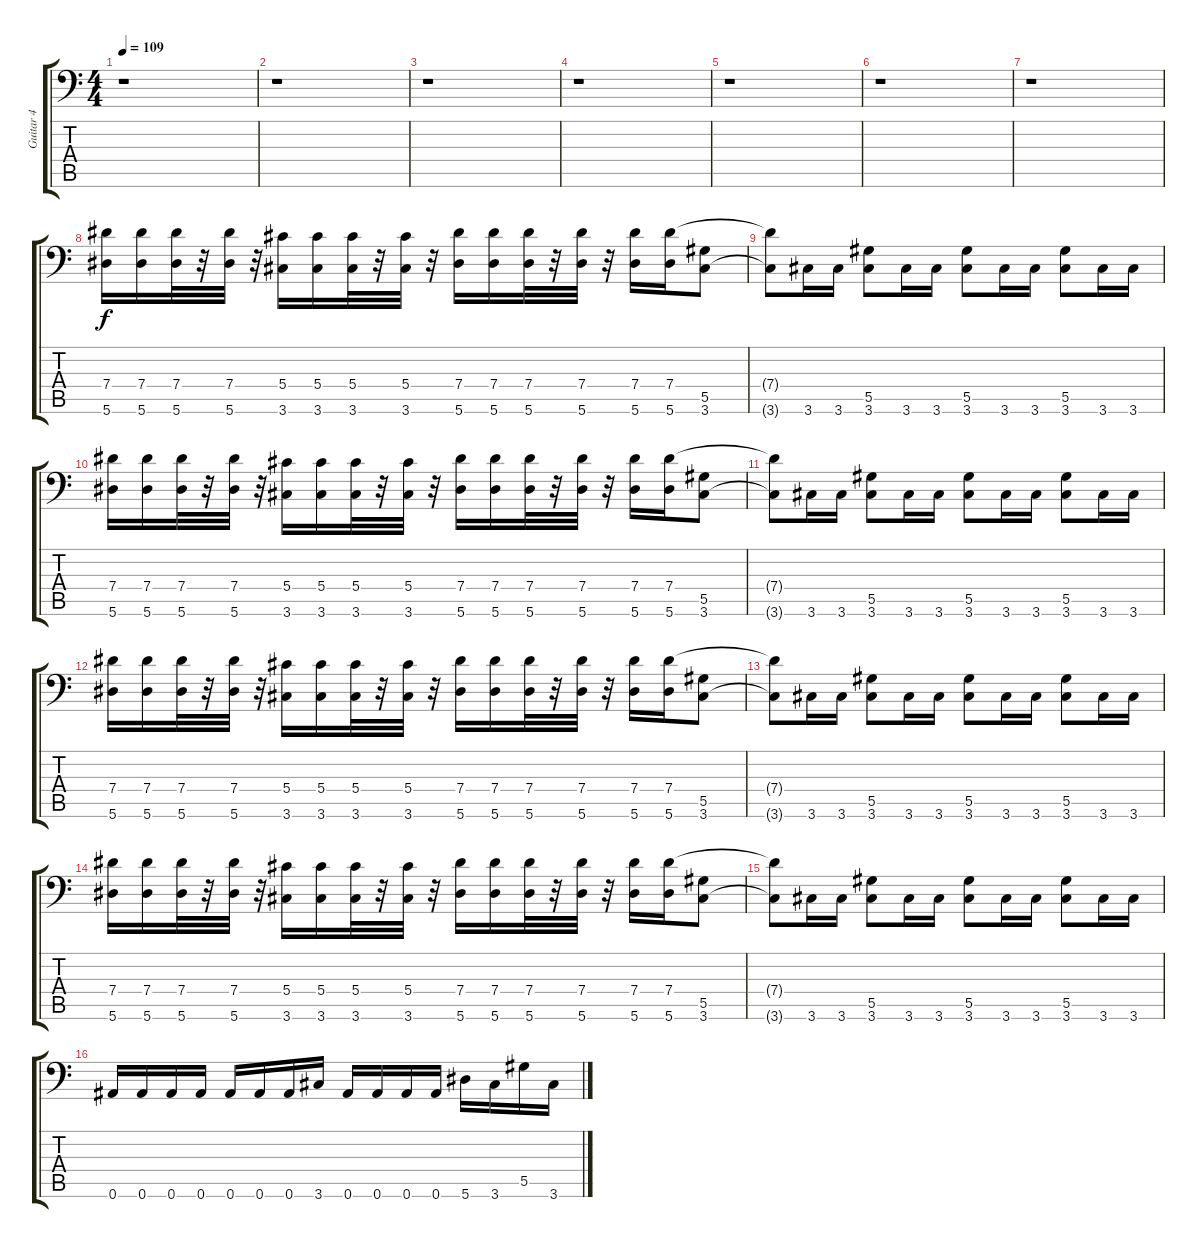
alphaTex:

\track ("Guitar 4" "Guitar 4") {instrument distortionguitar}
\staff {score tabs}
\tuning (Bb3 F3 Db3 Ab2 Eb2 Bb1) {hide}
\ts (4 4)
\tempo 109
\clef f4
\ks c
r.1{dy f} |
r.1 |
r.1 |
r.1 |
r.1 |
r.1 |
r.1 |
(7.4 5.6).16 (7.4 5.6).16 (7.4 5.6).32 r.32 (7.4 5.6).32 r.32 (5.4 3.6).16 (5.4 3.6).16 (5.4 3.6).32 r.32 (5.4 3.6).32 r.32 (7.4 5.6).16 (7.4 5.6).16 (7.4 5.6).32 r.32 (7.4 5.6).32 r.32 (7.4 5.6).16 (7.4 5.6).16 (5.5 3.6).8 |
(7.4{t} 3.6{t}).8 3.6.16 3.6.16 (5.5 3.6).8 3.6.16 3.6.16 (5.5 3.6).8 3.6.16 3.6.16 (5.5 3.6).8 3.6.16 3.6.16 |
(7.4 5.6).16 (7.4 5.6).16 (7.4 5.6).32 r.32 (7.4 5.6).32 r.32 (5.4 3.6).16 (5.4 3.6).16 (5.4 3.6).32 r.32 (5.4 3.6).32 r.32 (7.4 5.6).16 (7.4 5.6).16 (7.4 5.6).32 r.32 (7.4 5.6).32 r.32 (7.4 5.6).16 (7.4 5.6).16 (5.5 3.6).8 |
(7.4{t} 3.6{t}).8 3.6.16 3.6.16 (5.5 3.6).8 3.6.16 3.6.16 (5.5 3.6).8 3.6.16 3.6.16 (5.5 3.6).8 3.6.16 3.6.16 |
(7.4 5.6).16 (7.4 5.6).16 (7.4 5.6).32 r.32 (7.4 5.6).32 r.32 (5.4 3.6).16 (5.4 3.6).16 (5.4 3.6).32 r.32 (5.4 3.6).32 r.32 (7.4 5.6).16 (7.4 5.6).16 (7.4 5.6).32 r.32 (7.4 5.6).32 r.32 (7.4 5.6).16 (7.4 5.6).16 (5.5 3.6).8 |
(7.4{t} 3.6{t}).8 3.6.16 3.6.16 (5.5 3.6).8 3.6.16 3.6.16 (5.5 3.6).8 3.6.16 3.6.16 (5.5 3.6).8 3.6.16 3.6.16 |
(7.4 5.6).16 (7.4 5.6).16 (7.4 5.6).32 r.32 (7.4 5.6).32 r.32 (5.4 3.6).16 (5.4 3.6).16 (5.4 3.6).32 r.32 (5.4 3.6).32 r.32 (7.4 5.6).16 (7.4 5.6).16 (7.4 5.6).32 r.32 (7.4 5.6).32 r.32 (7.4 5.6).16 (7.4 5.6).16 (5.5 3.6).8 |
(7.4{t} 3.6{t}).8 3.6.16 3.6.16 (5.5 3.6).8 3.6.16 3.6.16 (5.5 3.6).8 3.6.16 3.6.16 (5.5 3.6).8 3.6.16 3.6.16 |
0.6.16 0.6.16 0.6.16 0.6.16 0.6.16 0.6.16 0.6.16 3.6.16 0.6.16 0.6.16 0.6.16 0.6.16 5.6.16 3.6.16 5.5.16 3.6.16
